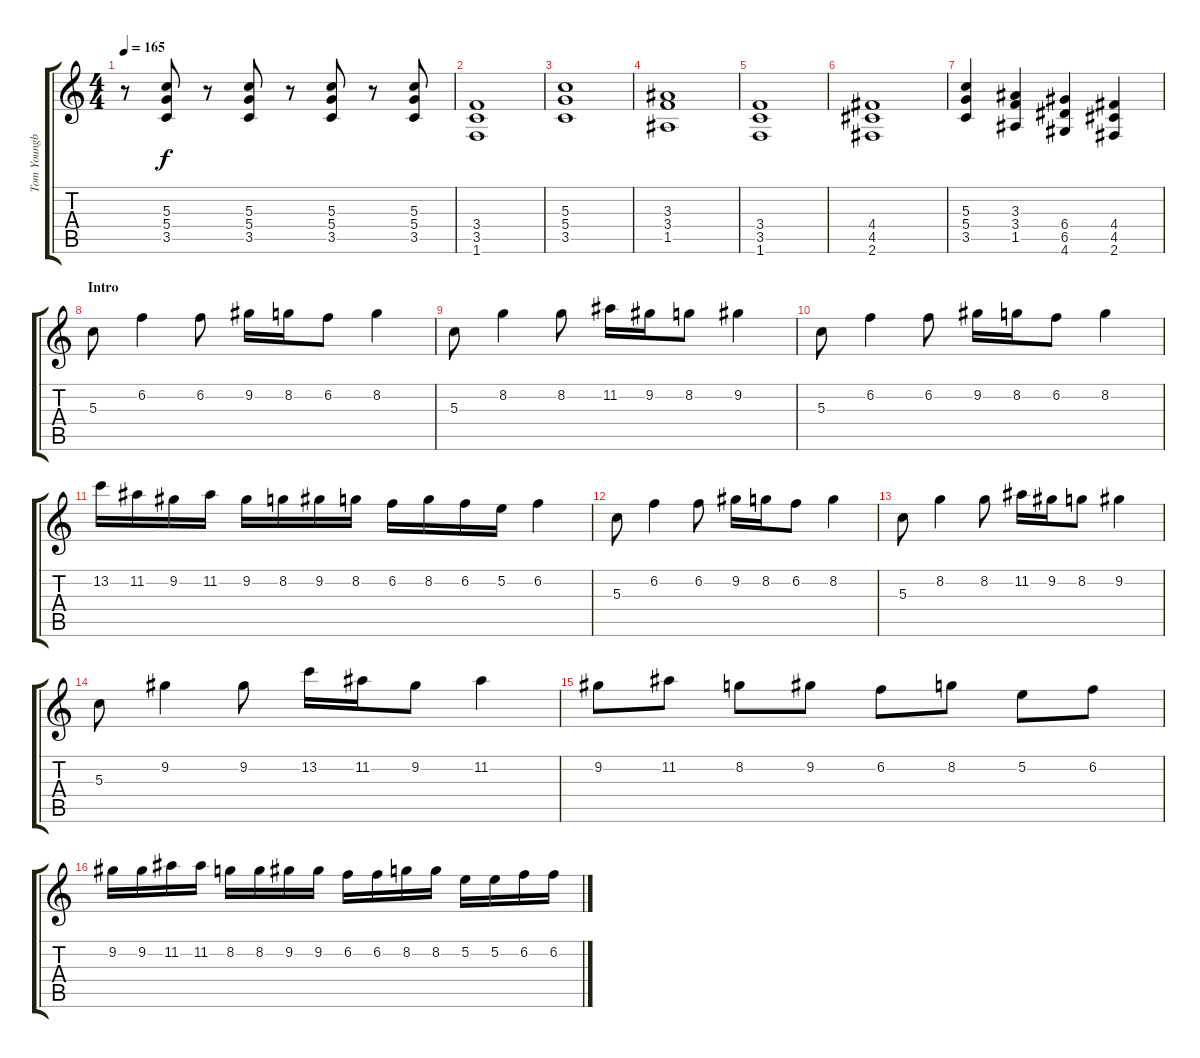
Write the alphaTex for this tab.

\track ("Tom Youngblood" "Tom Youngb") {instrument distortionguitar}
\staff {score tabs}
\tuning (E4 B3 G3 D3 A2 E2) {hide}
\ts (4 4)
\tempo 165
\clef g2
\ks c
r.8{dy f} (5.3 5.4 3.5).8 r.8 (5.3 5.4 3.5).8 r.8 (5.3 5.4 3.5).8 r.8 (5.3 5.4 3.5).8 |
(3.4 3.5 1.6).1 |
(5.3 5.4 3.5).1 |
(3.3 3.4 1.5).1 |
(3.4 3.5 1.6).1 |
(4.4 4.5 2.6).1 |
(5.3 5.4 3.5).4 (3.3 3.4 1.5).4 (6.4 6.5 4.6).4 (4.4 4.5 2.6).4 |
\section ("" "Intro")
5.3.8 6.2.4 6.2.8 9.2.16 8.2.16 6.2.8 8.2.4 |
5.3.8 8.2.4 8.2.8 11.2.16 9.2.16 8.2.8 9.2.4 |
5.3.8 6.2.4 6.2.8 9.2.16 8.2.16 6.2.8 8.2.4 |
13.2.16 11.2.16 9.2.16 11.2.16 9.2.16 8.2.16 9.2.16 8.2.16 6.2.16 8.2.16 6.2.16 5.2.16 6.2.4 |
5.3.8 6.2.4 6.2.8 9.2.16 8.2.16 6.2.8 8.2.4 |
5.3.8 8.2.4 8.2.8 11.2.16 9.2.16 8.2.8 9.2.4 |
5.3.8 9.2.4 9.2.8 13.2.16 11.2.16 9.2.8 11.2.4 |
9.2.8 11.2.8 8.2.8 9.2.8 6.2.8 8.2.8 5.2.8 6.2.8 |
9.2.16 9.2.16 11.2.16 11.2.16 8.2.16 8.2.16 9.2.16 9.2.16 6.2.16 6.2.16 8.2.16 8.2.16 5.2.16 5.2.16 6.2.16 6.2.16
